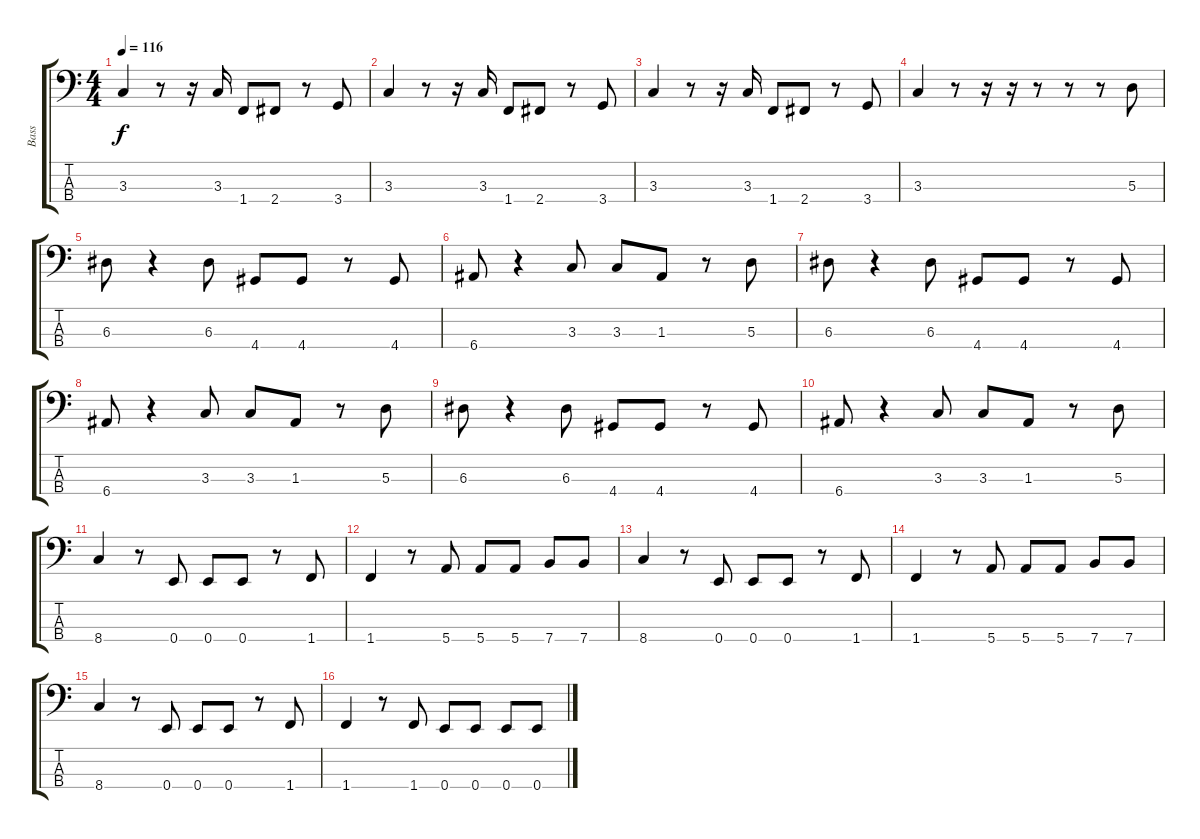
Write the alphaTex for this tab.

\track ("Bass" "Bass") {instrument slapbass1}
\staff {score tabs}
\tuning (G2 D2 A1 E1) {hide}
\ts (4 4)
\tempo 116
\clef f4
\ks c
3.3.4{dy f} r.8 r.16 3.3.16 1.4.8 2.4.8 r.8 3.4.8 |
3.3.4 r.8 r.16 3.3.16 1.4.8 2.4.8 r.8 3.4.8 |
3.3.4 r.8 r.16 3.3.16 1.4.8 2.4.8 r.8 3.4.8 |
3.3.4 r.8 r.16 r.16 r.8 r.8 r.8 5.3.8 |
6.3.8 r.4 6.3.8 4.4.8 4.4.8 r.8 4.4.8 |
6.4.8 r.4 3.3.8 3.3.8 1.3.8 r.8 5.3.8 |
6.3.8 r.4 6.3.8 4.4.8 4.4.8 r.8 4.4.8 |
6.4.8 r.4 3.3.8 3.3.8 1.3.8 r.8 5.3.8 |
6.3.8 r.4 6.3.8 4.4.8 4.4.8 r.8 4.4.8 |
6.4.8 r.4 3.3.8 3.3.8 1.3.8 r.8 5.3.8 |
8.4.4 r.8 0.4.8 0.4.8 0.4.8 r.8 1.4.8 |
1.4.4 r.8 5.4.8 5.4.8 5.4.8 7.4.8 7.4.8 |
8.4.4 r.8 0.4.8 0.4.8 0.4.8 r.8 1.4.8 |
1.4.4 r.8 5.4.8 5.4.8 5.4.8 7.4.8 7.4.8 |
8.4.4 r.8 0.4.8 0.4.8 0.4.8 r.8 1.4.8 |
1.4.4 r.8 1.4.8 0.4.8 0.4.8 0.4.8 0.4.8
